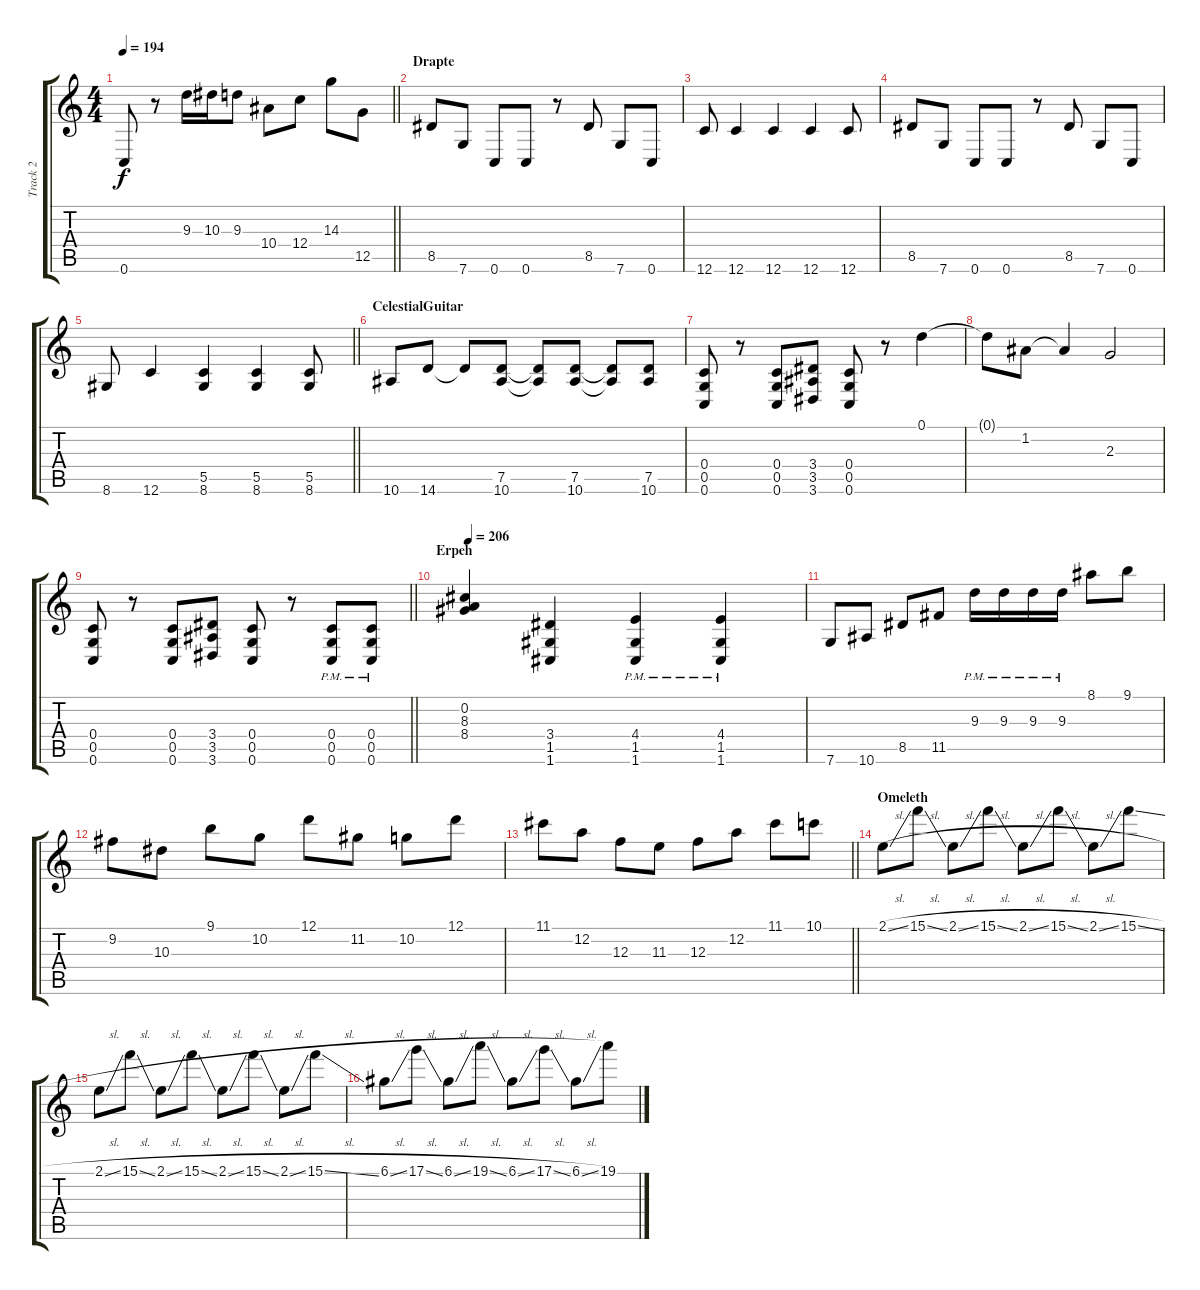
\track ("Track 2" "Track 2") {instrument distortionguitar}
\staff {score tabs}
\tuning (D4 A3 F3 C3 G2 C2) {hide}
\ts (4 4)
\tempo 194
\clef g2
\barLineRight lightlight
\ks c
0.6.8{dy f} r.8 9.3.16 10.3.16 9.3.8 10.4.8 12.4.8 14.3.8 12.5.8 |
\section ("" "Drapte")
8.5.8 7.6.8 0.6.8 0.6.8 r.8 8.5.8 7.6.8 0.6.8 |
12.6.8 12.6.4 12.6.4 12.6.4 12.6.8 |
8.5.8 7.6.8 0.6.8 0.6.8 r.8 8.5.8 7.6.8 0.6.8 |
\barLineRight lightlight
8.6.8 12.6.4 (5.5 8.6).4 (5.5 8.6).4 (5.5 8.6).8 |
\section ("" "CelestialGuitar")
10.6.8 14.6.8 14.6{t}.8 (7.5 10.6).8 (7.5{t} 10.6{t}).8 (7.5 10.6).8 (7.5{t} 10.6{t}).8 (7.5 10.6).8 |
(0.4 0.5 0.6).8 r.8 (0.4 0.5 0.6).8 (3.4 3.5 3.6).8 (0.4 0.5 0.6).8 r.8 0.1.4 |
0.1{t}.8 1.2.8 1.2{t}.4 2.3.2 |
\barLineRight lightlight
(0.4 0.5 0.6).8 r.8 (0.4 0.5 0.6).8 (3.4 3.5 3.6).8 (0.4 0.5 0.6).8 r.8 (0.4{pm} 0.5{pm} 0.6{pm}).8 (0.4{pm} 0.5{pm} 0.6{pm}).8 |
\section ("" "Erpeh")
\tempo 206
(0.2 8.3 8.4).4 (3.4 1.5 1.6).4 (4.4{pm} 1.5{pm} 1.6{pm}).4 (4.4{pm} 1.5{pm} 1.6{pm}).4 |
7.6.8 10.6.8 8.5.8 11.5.8 9.3{pm}.16 9.3{pm}.16 9.3{pm}.16 9.3{pm}.16 8.1.8 9.1.8 |
9.2.8 10.3.8 9.1.8 10.2.8 12.1.8 11.2.8 10.2.8 12.1.8 |
\barLineRight lightlight
11.1.8 12.2.8 12.3.8 11.3.8 12.3.8 12.2.8 11.1.8 10.1.8 |
\section ("" "Omeleth")
2.1{sl}.8{volume 16 balance 8 instrument lead1square} 15.1{sl}.8 2.1{sl}.8 15.1{sl}.8 2.1{sl}.8 15.1{sl}.8 2.1{sl}.8 15.1{sl}.8 |
2.1{sl}.8 15.1{sl}.8 2.1{sl}.8 15.1{sl}.8 2.1{sl}.8 15.1{sl}.8 2.1{sl}.8 15.1{sl}.8 |
6.1{sl}.8 17.1{sl}.8 6.1{sl}.8 19.1{sl}.8 6.1{sl}.8 17.1{sl}.8 6.1{sl}.8 19.1{sl}.8
